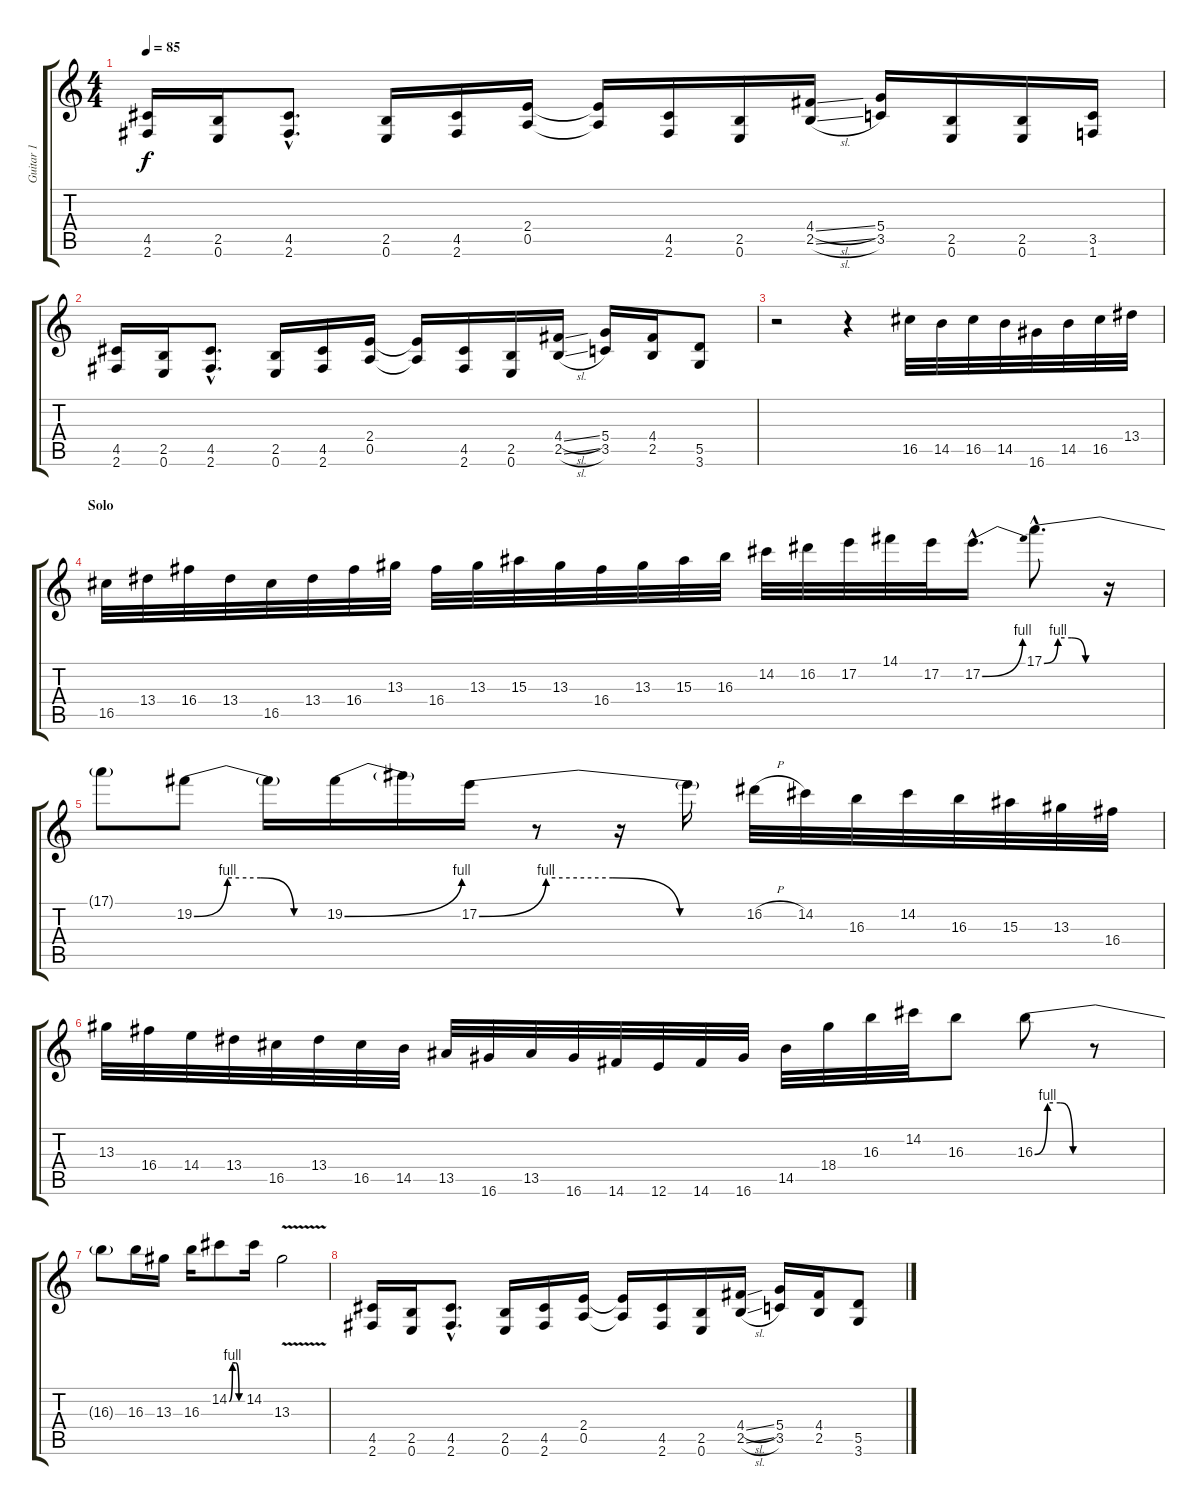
\track ("Guitar 1" "Guitar 1") {instrument distortionguitar}
\staff {score tabs}
\tuning (E4 B3 G3 D3 A2 E2) {hide}
\ts (4 4)
\tempo 85
\clef g2
\ks c
(4.5 2.6).16{dy f} (2.5 0.6).16 (4.5{hac} 2.6{hac}).8{d} (2.5 0.6).16 (4.5 2.6).16 (2.4 0.5).16 (2.4{t} 0.5{t}).16 (4.5 2.6).16 (2.5 0.6).16 (4.4{sl} 2.5{sl}).16 (5.4 3.5).16 (2.5 0.6).16 (2.5 0.6).16 (3.5 1.6).16 |
(4.5 2.6).16 (2.5 0.6).16 (4.5{hac} 2.6{hac}).8{d} (2.5 0.6).16 (4.5 2.6).16 (2.4 0.5).16 (2.4{t} 0.5{t}).16 (4.5 2.6).16 (2.5 0.6).16 (4.4{sl} 2.5{sl}).16 (5.4 3.5).16 (4.4 2.5).16 (5.5 3.6).8 |
r.2 r.4 16.5.32 14.5.32 16.5.32 14.5.32 16.6.32 14.5.32 16.5.32 13.4.32 |
\section ("" "Solo")
16.5.32 13.4.32 16.4.32 13.4.32 16.5.32 13.4.32 16.4.32 13.3.32 16.4.32 13.3.32 15.3.32 13.3.32 16.4.32 13.3.32 15.3.32 16.3.32 14.2.32 16.2.32 17.2.32 14.1.32 17.2.32 17.2{be (bend 0 0 60 4) hac}.16{d} 17.1{be (custom 0 0 15 4 30 4 45 0 60 0) hac}.8{d} r.16 |
17.1{t}.8 19.2{be (custom 0 0 15 4 30 4 45 0 60 0)}.8 19.2{t}.16 19.2{be (bend 0 0 60 4)}.16 19.2{t}.16 17.2{be (custom 0 0 15 4 30 4 45 0 60 0)}.16 r.8 r.16 17.2{t}.16 16.2{h}.32 14.2.32 16.3.32 14.2.32 16.3.32 15.3.32 13.3.32 16.4.32 |
13.3.32 16.4.32 14.4.32 13.4.32 16.5.32 13.4.32 16.5.32 14.5.32 13.5.32 16.6.32 13.5.32 16.6.32 14.6.32 12.6.32 14.6.32 16.6.32 14.5.32 18.4.32 16.3.32 14.2.32 16.3.8 16.3{be (custom 0 0 15 4 30 4 45 0 60 0)}.8 r.8 |
16.3{t}.8 16.3.16 13.3.16 16.3.16 14.2{be (custom 0 0 15 4 30 4 45 0 60 0)}.8 14.2.16 13.3{v}.2 |
(4.5 2.6).16 (2.5 0.6).16 (4.5{hac} 2.6{hac}).8{d} (2.5 0.6).16 (4.5 2.6).16 (2.4 0.5).16 (2.4{t} 0.5{t}).16 (4.5 2.6).16 (2.5 0.6).16 (4.4{sl} 2.5{sl}).16 (5.4 3.5).16 (4.4 2.5).16 (5.5 3.6).8
